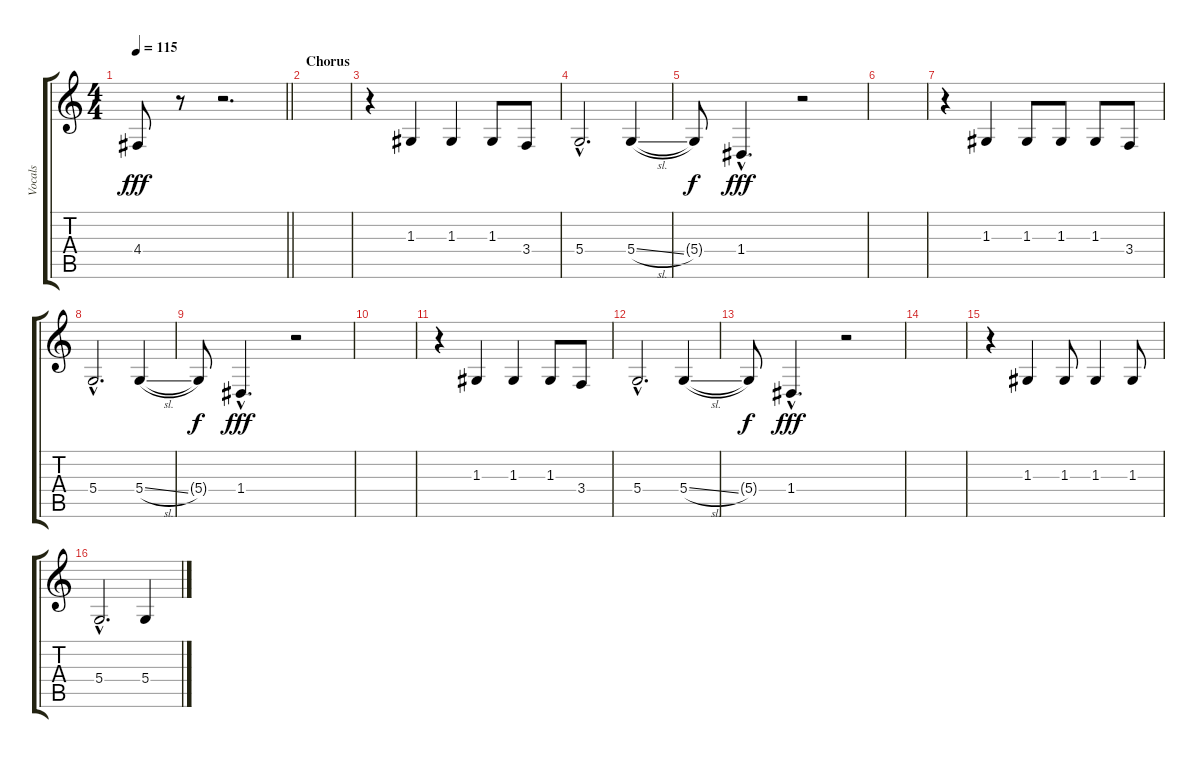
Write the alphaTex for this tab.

\track ("Vocals" "Vocals") {instrument harpsichord}
\staff {score tabs}
\tuning (E4 B3 G3 D3 A2 E2) {hide}
\ts (4 4)
\tempo 115
\clef g2
\barLineRight lightlight
\ks c
4.4.8{dy fff} r.8 r.2{d} |
\section ("" "Chorus")
|
r.4 1.3.4 1.3.4 1.3.8 3.4.8 |
5.4{hac}.2{d} 5.4{sl}.4 |
5.4{t}.8{dy f} 1.4{hac}.4{d dy fff} r.2 |
|
r.4 1.3.4 1.3.8 1.3.8 1.3.8 3.4.8 |
5.4{hac}.2{d} 5.4{sl}.4 |
5.4{t}.8{dy f} 1.4{hac}.4{d dy fff} r.2 |
|
r.4 1.3.4 1.3.4 1.3.8 3.4.8 |
5.4{hac}.2{d} 5.4{sl}.4 |
5.4{t}.8{dy f} 1.4{hac}.4{d dy fff} r.2 |
|
r.4 1.3.4 1.3.8 1.3.4 1.3.8 |
5.4{hac}.2{d} 5.4{sl}.4
